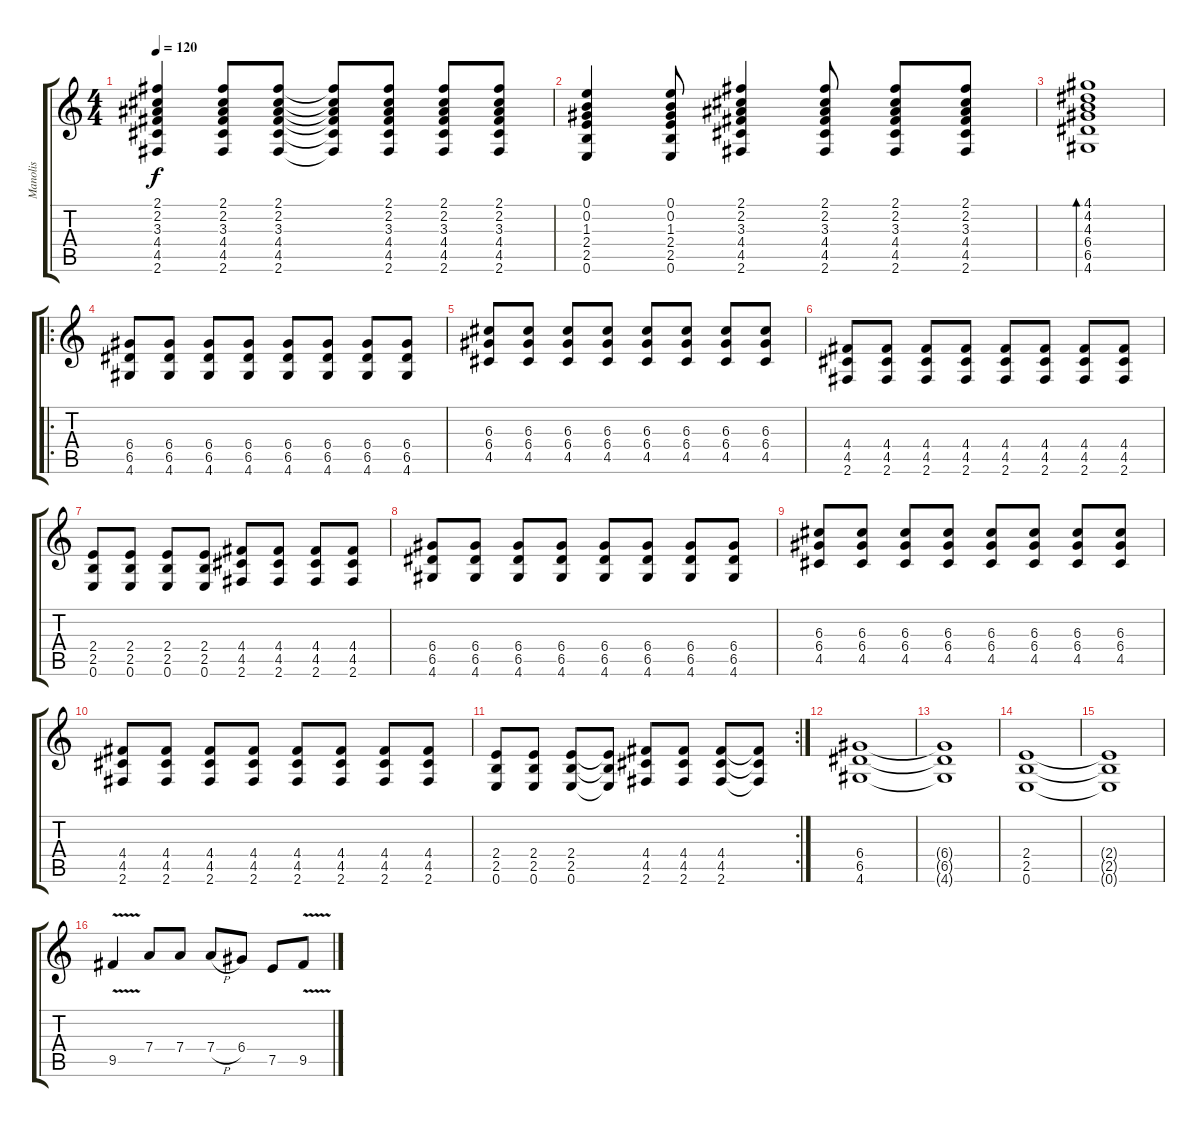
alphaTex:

\track ("Manolis" "Manolis") {instrument distortionguitar}
\staff {score tabs}
\tuning (E4 B3 G3 D3 A2 E2) {hide}
\ts (4 4)
\tempo 120
\clef g2
\ks c
(2.1 2.2 3.3 4.4 4.5 2.6).4{dy f instrument acousticguitarsteel} (2.1 2.2 3.3 4.4 4.5 2.6).8 (2.1 2.2 3.3 4.4 4.5 2.6).8 (2.1{t} 2.2{t} 3.3{t} 4.4{t} 4.5{t} 2.6{t}).8 (2.1 2.2 3.3 4.4 4.5 2.6).8 (2.1 2.2 3.3 4.4 4.5 2.6).8 (2.1 2.2 3.3 4.4 4.5 2.6).8 |
(0.1 0.2 1.3 2.4 2.5 0.6).4{instrument acousticguitarsteel} (0.1 0.2 1.3 2.4 2.5 0.6).8 (2.1 2.2 3.3 4.4 4.5 2.6).4 (2.1 2.2 3.3 4.4 4.5 2.6).8 (2.1 2.2 3.3 4.4 4.5 2.6).8 (2.1 2.2 3.3 4.4 4.5 2.6).8 |
(4.1 4.2 4.3 6.4 6.5 4.6).1{bd 240} |
\ro
(6.4 6.5 4.6).8{instrument distortionguitar} (6.4 6.5 4.6).8 (6.4 6.5 4.6).8 (6.4 6.5 4.6).8 (6.4 6.5 4.6).8 (6.4 6.5 4.6).8 (6.4 6.5 4.6).8 (6.4 6.5 4.6).8 |
(6.3 6.4 4.5).8 (6.3 6.4 4.5).8 (6.3 6.4 4.5).8 (6.3 6.4 4.5).8 (6.3 6.4 4.5).8 (6.3 6.4 4.5).8 (6.3 6.4 4.5).8 (6.3 6.4 4.5).8 |
(4.4 4.5 2.6).8 (4.4 4.5 2.6).8 (4.4 4.5 2.6).8 (4.4 4.5 2.6).8 (4.4 4.5 2.6).8 (4.4 4.5 2.6).8 (4.4 4.5 2.6).8 (4.4 4.5 2.6).8 |
(2.4 2.5 0.6).8 (2.4 2.5 0.6).8 (2.4 2.5 0.6).8 (2.4 2.5 0.6).8 (4.4 4.5 2.6).8 (4.4 4.5 2.6).8 (4.4 4.5 2.6).8 (4.4 4.5 2.6).8 |
(6.4 6.5 4.6).8 (6.4 6.5 4.6).8 (6.4 6.5 4.6).8 (6.4 6.5 4.6).8 (6.4 6.5 4.6).8 (6.4 6.5 4.6).8 (6.4 6.5 4.6).8 (6.4 6.5 4.6).8 |
(6.3 6.4 4.5).8 (6.3 6.4 4.5).8 (6.3 6.4 4.5).8 (6.3 6.4 4.5).8 (6.3 6.4 4.5).8 (6.3 6.4 4.5).8 (6.3 6.4 4.5).8 (6.3 6.4 4.5).8 |
(4.4 4.5 2.6).8 (4.4 4.5 2.6).8 (4.4 4.5 2.6).8 (4.4 4.5 2.6).8 (4.4 4.5 2.6).8 (4.4 4.5 2.6).8 (4.4 4.5 2.6).8 (4.4 4.5 2.6).8 |
\rc 2
(2.4 2.5 0.6).8 (2.4 2.5 0.6).8 (2.4 2.5 0.6).8 (2.4{t} 2.5{t} 0.6{t}).8 (4.4 4.5 2.6).8 (4.4 4.5 2.6).8 (4.4 4.5 2.6).8 (4.4{t} 4.5{t} 2.6{t}).8 |
(6.4 6.5 4.6).1 |
(6.4{t} 6.5{t} 4.6{t}).1 |
(2.4 2.5 0.6).1 |
(2.4{t} 2.5{t} 0.6{t}).1 |
9.5{v}.4 7.4.8 7.4.8 7.4{h}.8 6.4.8 7.5.8 9.5{v}.8
